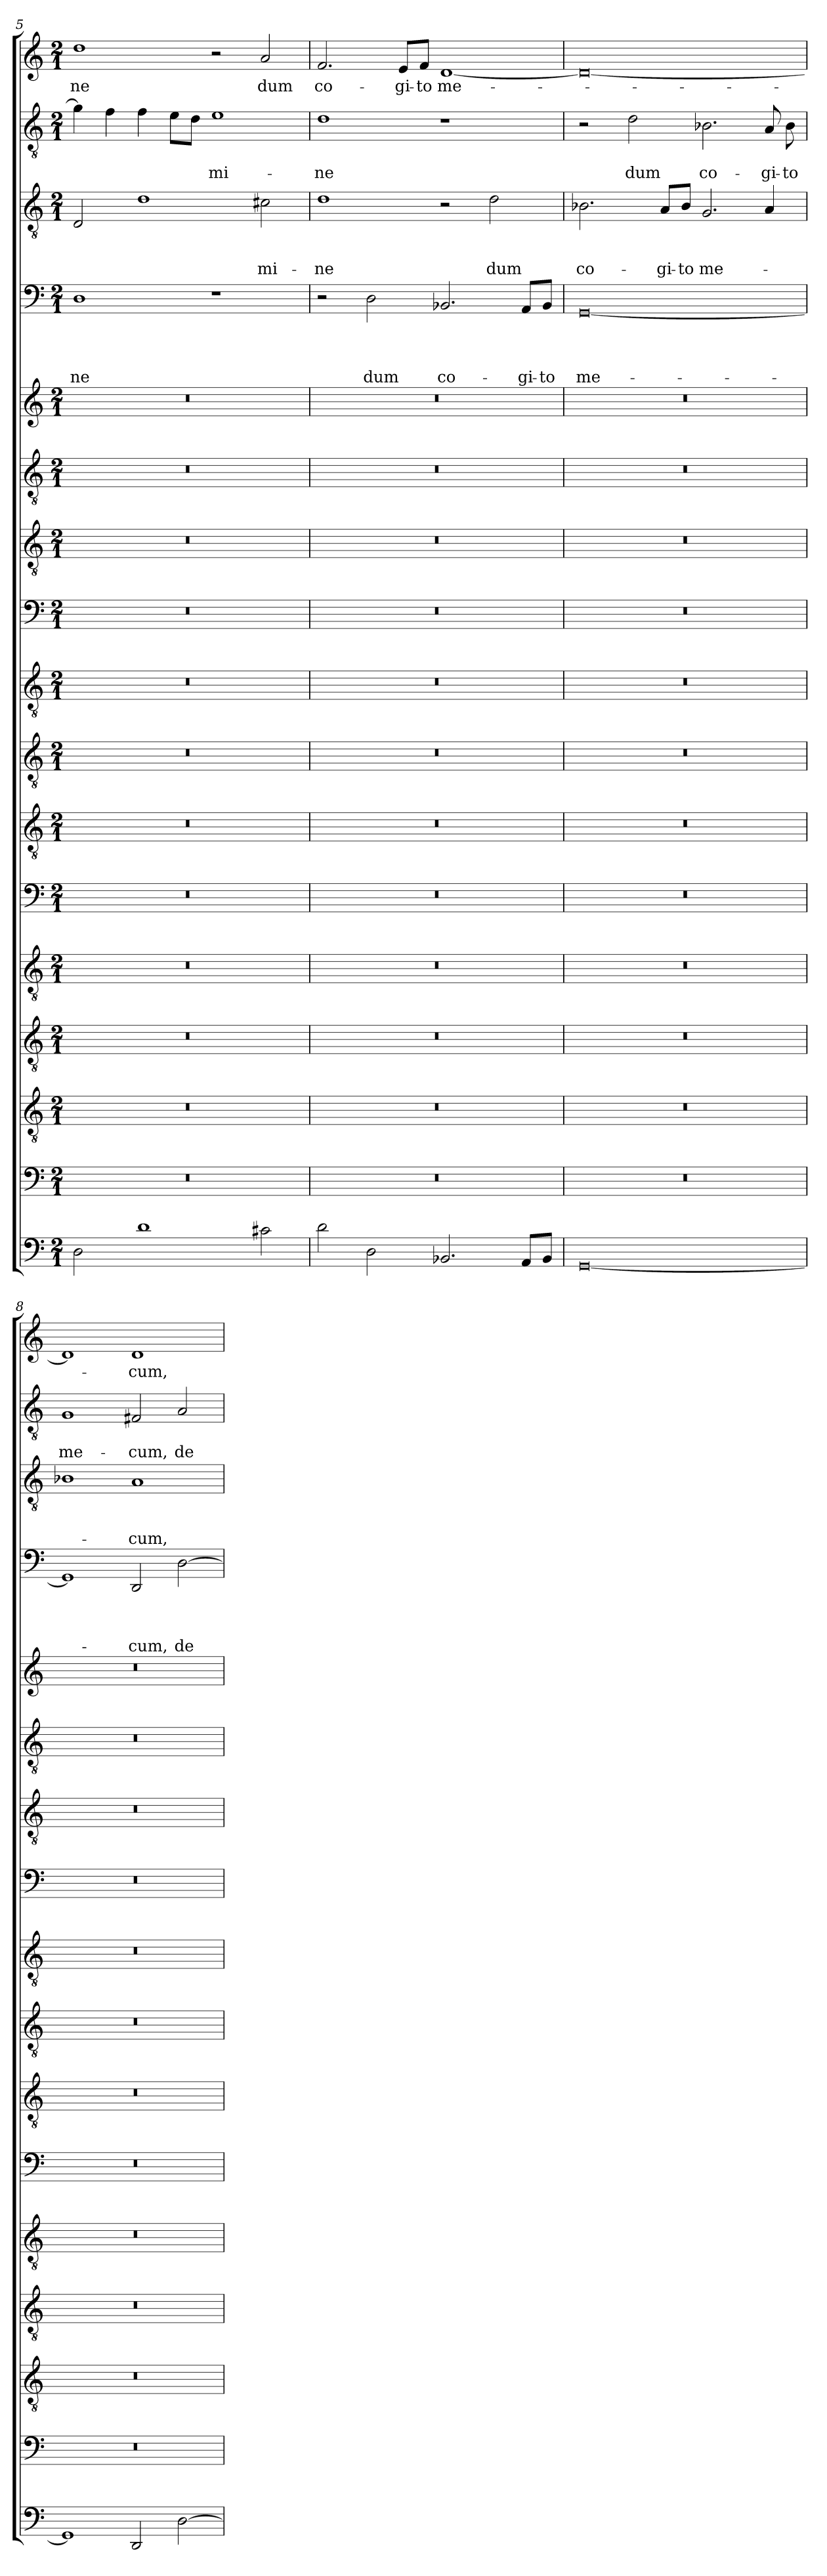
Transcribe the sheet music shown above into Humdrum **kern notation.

**kern	**kern	**kern	**kern	**kern	**kern	**kern	**kern	**kern	**kern	**kern	**kern	**kern	**kern	**text	**text	**text	**text	**kern	**text	**text	**text	**kern	**text	**text	**kern	**text
*part17	*part16	*part15	*part14	*part13	*part12	*part11	*part10	*part9	*part8	*part7	*part6	*part5	*part4	*part4	*part4	*part4	*part4	*part3	*part3	*part3	*part3	*part2	*part2	*part2	*part1	*part1
*staff17	*staff16	*staff15	*staff14	*staff13	*staff12	*staff11	*staff10	*staff9	*staff8	*staff7	*staff6	*staff5	*staff4	*staff4	*staff4	*staff4	*staff4	*staff3	*staff3	*staff3	*staff3	*staff2	*staff2	*staff2	*staff1	*staff1
*clefF4	*clefF4	*clefGv2	*clefGv2	*clefGv2	*clefF4	*clefGv2	*clefGv2	*clefGv2	*clefF4	*clefGv2	*clefGv2	*clefG2	*clefF4	*	*	*	*	*clefGv2	*	*	*	*clefGv2	*	*	*clefG2	*
*k[]	*k[]	*k[]	*k[]	*k[]	*k[]	*k[]	*k[]	*k[]	*k[]	*k[]	*k[]	*k[]	*k[]	*	*	*	*	*k[]	*	*	*	*k[]	*	*	*k[]	*
*a:	*a:	*a:	*a:	*a:	*a:	*a:	*a:	*a:	*a:	*a:	*a:	*a:	*a:	*	*	*	*	*a:	*	*	*	*a:	*	*	*a:	*
*M2/1	*M2/1	*M2/1	*M2/1	*M2/1	*M2/1	*M2/1	*M2/1	*M2/1	*M2/1	*M2/1	*M2/1	*M2/1	*M2/1	*	*	*	*	*M2/1	*	*	*	*M2/1	*	*	*M2/1	*
=5	=5	=5	=5	=5	=5	=5	=5	=5	=5	=5	=5	=5	=5	=5	=5	=5	=5	=5	=5	=5	=5	=5	=5	=5	=5	=5
!	!	!	!	!	!	!	!	!	!	!	!	!	!	!	!	!	!LO:LY:b	!	!	!	!	!	!	!	!	!LO:LY:b
2D\	0r	0r	0r	0r	0r	0r	0r	0r	0r	0r	0r	0r	1D	.	.	.	-ne	2D/	.	.	.	4g\]	.	.	1dd	-ne
.	.	.	.	.	.	.	.	.	.	.	.	.	.	.	.	.	.	.	.	.	.	4f\	.	.	.	.
1d	.	.	.	.	.	.	.	.	.	.	.	.	.	.	.	.	.	1d	.	.	.	4f\	.	.	.	.
.	.	.	.	.	.	.	.	.	.	.	.	.	.	.	.	.	.	.	.	.	.	8e\L	.	.	.	.
.	.	.	.	.	.	.	.	.	.	.	.	.	.	.	.	.	.	.	.	.	.	8d\J	.	.	.	.
!	!	!	!	!	!	!	!	!	!	!	!	!	!	!	!	!	!	!	!	!	!	!	!	!LO:LY:b	!	!
.	.	.	.	.	.	.	.	.	.	.	.	.	1r	.	.	.	.	.	.	.	.	1e	.	-mi-	2r	.
!	!	!	!	!	!	!	!	!	!	!	!	!	!	!	!	!	!	!	!	!	!LO:LY:b	!	!	!	!	!LO:LY:b
2c#\	.	.	.	.	.	.	.	.	.	.	.	.	.	.	.	.	.	2c#\	.	.	-mi-	.	.	.	2a/	dum
=6	=6	=6	=6	=6	=6	=6	=6	=6	=6	=6	=6	=6	=6	=6	=6	=6	=6	=6	=6	=6	=6	=6	=6	=6	=6	=6
!	!	!	!	!	!	!	!	!	!	!	!	!	!	!	!	!	!	!	!	!	!LO:LY:b	!	!	!LO:LY:b	!	!LO:LY:b
2d\	0r	0r	0r	0r	0r	0r	0r	0r	0r	0r	0r	0r	2r	.	.	.	.	1d	.	.	-ne	1d	.	-ne	2.f/	co-
!	!	!	!	!	!	!	!	!	!	!	!	!	!	!	!	!	!LO:LY:b	!	!	!	!	!	!	!	!	!
2D\	.	.	.	.	.	.	.	.	.	.	.	.	2D\	.	.	.	dum	.	.	.	.	.	.	.	.	.
!	!	!	!	!	!	!	!	!	!	!	!	!	!	!	!	!	!	!	!	!	!	!	!	!	!	!LO:LY:b
.	.	.	.	.	.	.	.	.	.	.	.	.	.	.	.	.	.	.	.	.	.	.	.	.	8e/L	-gi-
!	!	!	!	!	!	!	!	!	!	!	!	!	!	!	!	!	!	!	!	!	!	!	!	!	!	!LO:LY:b
.	.	.	.	.	.	.	.	.	.	.	.	.	.	.	.	.	.	.	.	.	.	.	.	.	8f/J	-to
!	!	!	!	!	!	!	!	!	!	!	!	!	!	!	!	!	!LO:LY:b	!	!	!	!	!	!	!	!	!LO:LY:b
2.BB-X/	.	.	.	.	.	.	.	.	.	.	.	.	2.BB-X/	.	.	.	co-	2r	.	.	.	1r	.	.	[1d	me-
!	!	!	!	!	!	!	!	!	!	!	!	!	!	!	!	!	!	!	!	!	!LO:LY:b	!	!	!	!	!
.	.	.	.	.	.	.	.	.	.	.	.	.	.	.	.	.	.	2d\	.	.	dum	.	.	.	.	.
!	!	!	!	!	!	!	!	!	!	!	!	!	!	!	!	!	!LO:LY:b	!	!	!	!	!	!	!	!	!
8AA/L	.	.	.	.	.	.	.	.	.	.	.	.	8AA/L	.	.	.	-gi-	.	.	.	.	.	.	.	.	.
!	!	!	!	!	!	!	!	!	!	!	!	!	!	!	!	!	!LO:LY:b	!	!	!	!	!	!	!	!	!
8BB-/J	.	.	.	.	.	.	.	.	.	.	.	.	8BB-/J	.	.	.	-to	.	.	.	.	.	.	.	.	.
!!LO:PB:g=z
=7	=7	=7	=7	=7	=7	=7	=7	=7	=7	=7	=7	=7	=7	=7	=7	=7	=7	=7	=7	=7	=7	=7	=7	=7	=7	=7
!	!	!	!	!	!	!	!	!	!	!	!	!	!	!	!	!	!LO:LY:b	!	!	!	!LO:LY:b	!	!	!	!	!
[0GG	0r	0r	0r	0r	0r	0r	0r	0r	0r	0r	0r	0r	[0GG	.	.	.	me-	2.B-X\	.	.	co-	2r	.	.	0d_	.
!	!	!	!	!	!	!	!	!	!	!	!	!	!	!	!	!	!	!	!	!	!	!	!	!LO:LY:b	!	!
.	.	.	.	.	.	.	.	.	.	.	.	.	.	.	.	.	.	.	.	.	.	2d\	.	dum	.	.
!	!	!	!	!	!	!	!	!	!	!	!	!	!	!	!	!	!	!	!	!	!LO:LY:b	!	!	!	!	!
.	.	.	.	.	.	.	.	.	.	.	.	.	.	.	.	.	.	8A/L	.	.	-gi-	.	.	.	.	.
!	!	!	!	!	!	!	!	!	!	!	!	!	!	!	!	!	!	!	!	!	!LO:LY:b	!	!	!	!	!
.	.	.	.	.	.	.	.	.	.	.	.	.	.	.	.	.	.	8B-/J	.	.	-to	.	.	.	.	.
!	!	!	!	!	!	!	!	!	!	!	!	!	!	!	!	!	!	!	!	!	!LO:LY:b	!	!	!LO:LY:b	!	!
.	.	.	.	.	.	.	.	.	.	.	.	.	.	.	.	.	.	2.G/	.	.	me-	2.B-X\	.	co-	.	.
!	!	!	!	!	!	!	!	!	!	!	!	!	!	!	!	!	!	!	!	!	!	!	!	!LO:LY:b	!	!
.	.	.	.	.	.	.	.	.	.	.	.	.	.	.	.	.	.	4A/	.	.	.	8A/	.	-gi-	.	.
!	!	!	!	!	!	!	!	!	!	!	!	!	!	!	!	!	!	!	!	!	!	!	!	!LO:LY:b	!	!
.	.	.	.	.	.	.	.	.	.	.	.	.	.	.	.	.	.	.	.	.	.	8B-\	.	-to	.	.
=8	=8	=8	=8	=8	=8	=8	=8	=8	=8	=8	=8	=8	=8	=8	=8	=8	=8	=8	=8	=8	=8	=8	=8	=8	=8	=8
!	!	!	!	!	!	!	!	!	!	!	!	!	!	!	!	!	!	!	!	!	!	!	!	!LO:LY:b	!	!
1GG]	0r	0r	0r	0r	0r	0r	0r	0r	0r	0r	0r	0r	1GG]	.	.	.	.	1B-X	.	.	.	1G	.	me-	1d]	.
!	!	!	!	!	!	!	!	!	!	!	!	!	!	!	!	!	!LO:LY:b	!	!	!	!LO:LY:b	!	!	!LO:LY:b	!	!LO:LY:b
2DD/	.	.	.	.	.	.	.	.	.	.	.	.	2DD/	.	.	.	-cum,	1A	.	.	-cum,	2F#X/	.	-cum,	1d	-cum,
!	!	!	!	!	!	!	!	!	!	!	!	!	!	!	!	!	!LO:LY:b	!	!	!	!	!	!	!LO:LY:b	!	!
[2D\	.	.	.	.	.	.	.	.	.	.	.	.	[2D\	.	.	.	de	.	.	.	.	2A/	.	de	.	.
=	=	=	=	=	=	=	=	=	=	=	=	=	=	=	=	=	=	=	=	=	=	=	=	=	=	=
*-	*-	*-	*-	*-	*-	*-	*-	*-	*-	*-	*-	*-	*-	*-	*-	*-	*-	*-	*-	*-	*-	*-	*-	*-	*-	*-
